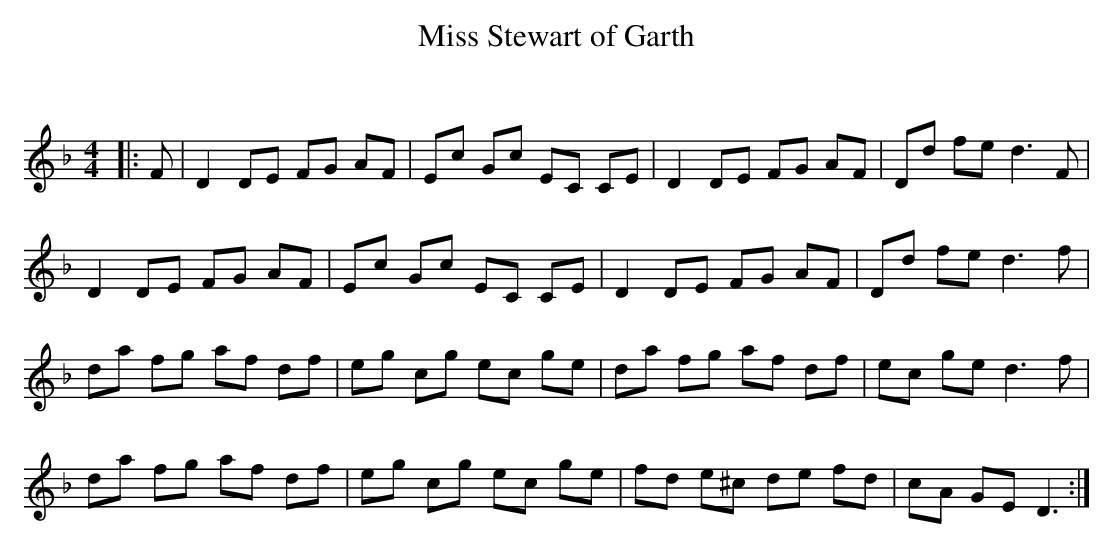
X:1
T: Miss Stewart of Garth
C:
Q: 232
K:Dm
M:4/4
L:1/8
|:F|D2 DE FG AF|Ec Gc EC CE|D2 DE FG AF|Dd fe d3F|
D2 DE FG AF|Ec Gc EC CE|D2 DE FG AF|Dd fe d3f|
da fg af df|eg cg ec ge|da fg af df|ec ge d3f|
da fg af df|eg cg ec ge|fd e^c de fd|cA GE D3:|
